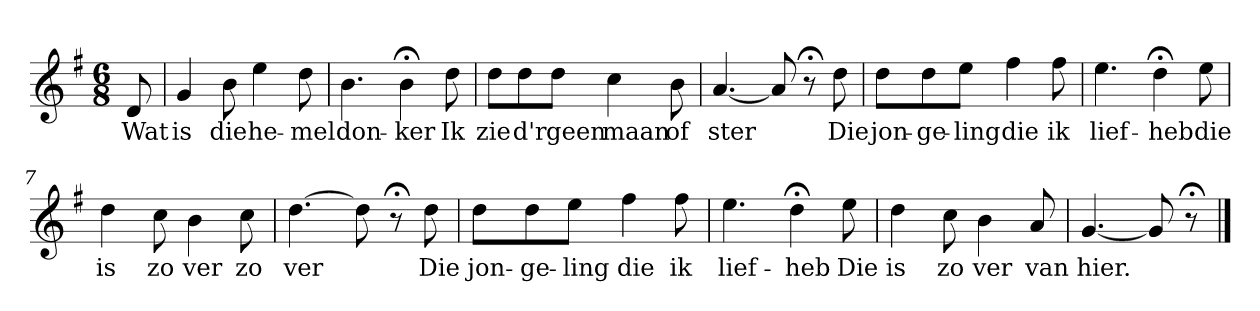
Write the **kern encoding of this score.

**kern	**text
*part1	*part1
*staff1	*staff1
*k[f#]	*
*G:	*
*M6/8	*
*MM120	*
=	=
8d	Wat
=1	=1
4g	is
8b	die
4ee	he-
8dd	-mel
=2	=2
4.b	don-
4b;<	-ker
8dd	Ik
=3	=3
8ddL	zie
8dd	d'r
8ddJ	geen
4cc	maan
8b	of
=4	=4
[4.a	ster
8a]	.
8r;<	.
8dd	Die
=5	=5
8ddL	jon-
8dd	-ge-
8eeJ	-ling
4ff#	die
8ff#	ik
=6	=6
4.ee	lief-
4dd;<	-heb
8ee	die
=7	=7
4dd	is
8cc	zo
4b	ver
8cc	zo
=8	=8
[4.dd	ver
8dd]	.
8r;<	.
8dd	Die
=9	=9
8ddL	jon-
8dd	-ge-
8eeJ	-ling
4ff#	die
8ff#	ik
=10	=10
4.ee	lief-
4dd;<	-heb
8ee	Die
=11	=11
4dd	is
8cc	zo
4b	ver
8a	van
=12	=12
[4.g	hier.
8g]	.
8r;<	.
==	==
*-	*-
